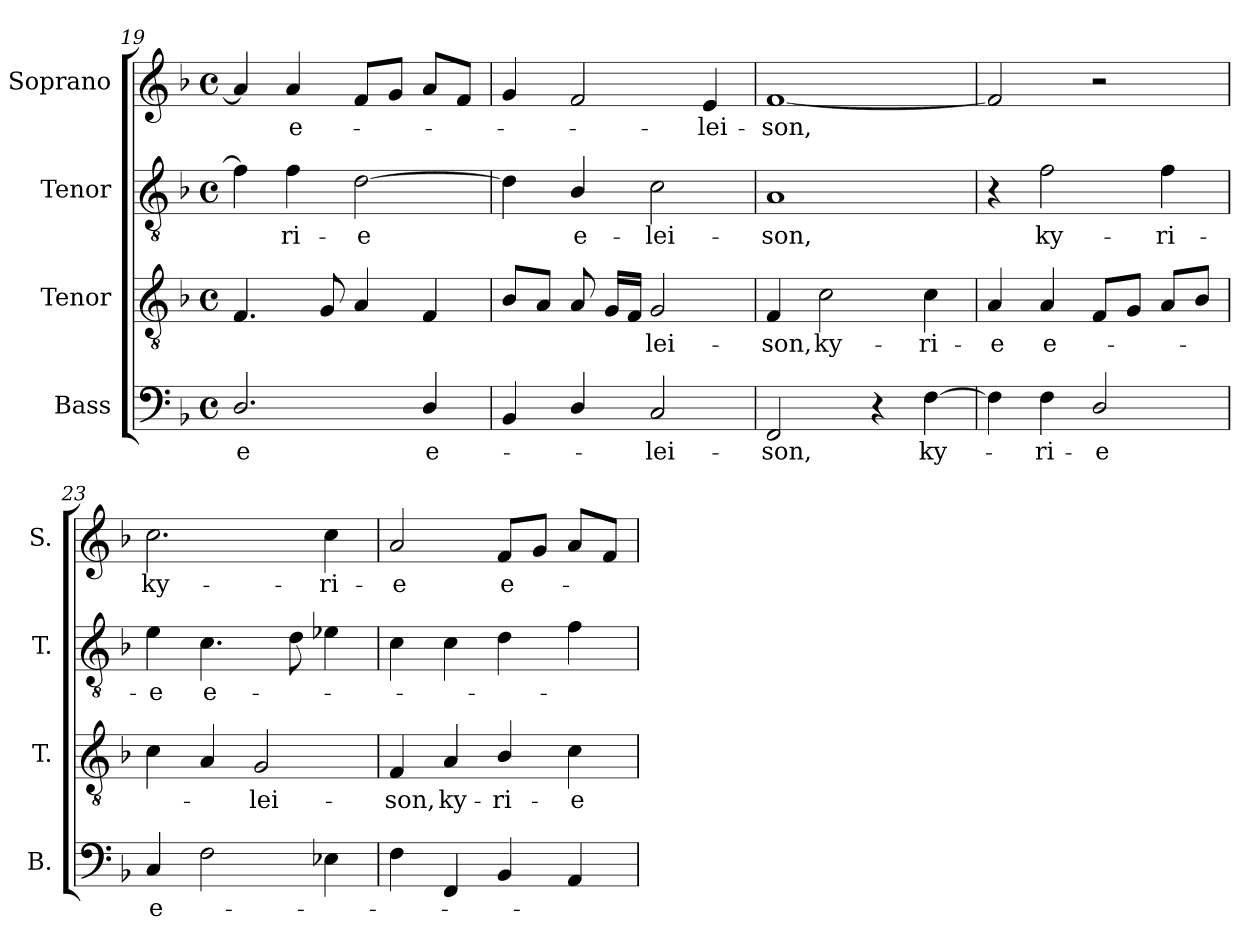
**kern	**text	**kern	**text	**kern	**text	**kern	**text
*part4	*part4	*part3	*part3	*part2	*part2	*part1	*part1
*staff4	*staff4	*staff3	*staff3	*staff2	*staff2	*staff1	*staff1
*I"Bass	*	*I"Tenor	*	*I"Tenor	*	*I"Soprano	*
*I'B.	*	*I'T.	*	*I'T.	*	*I'S.	*
*clefF4	*	*clefGv2	*	*clefGv2	*	*clefG2	*
*	*	*ITrd7c12	*	*ITrd7c12	*	*	*
*k[b-]	*	*k[b-]	*	*k[b-]	*	*k[b-]	*
*F:	*	*F:	*	*F:	*	*F:	*
*M4/4	*	*M4/4	*	*M4/4	*	*M4/4	*
*met(c)	*	*met(c)	*	*met(c)	*	*met(c)	*
=19	=19	=19	=19	=19	=19	=19	=19
!	!LO:LY:b:color=#000000	!	!	!	!	!	!
2.Di/	-e	4.FFi/	.	4Fi\]	.	4ai/]	.
!	!	!	!	!	!LO:LY:b:color=#000000	!	!
!	!	!	!	!	!	!	!LO:LY:b:color=#000000
.	.	.	.	4Fi\	-ri-	4ai/	e-
.	.	8GGi/	.	.	.	.	.
!	!	!	!	!	!LO:LY:b:color=#000000	!	!
.	.	4AAi/	.	[2Di\	-e	8fi/L	.
.	.	.	.	.	.	8gi/J	.
!	!LO:LY:b:color=#000000	!	!	!	!	!	!
4Di/	e-	4FFi/	.	.	.	8ai/L	.
.	.	.	.	.	.	8fi/J	.
=20	=20	=20	=20	=20	=20	=20	=20
4BB-i/	.	8BB-i/L	.	4Di\]	.	4gi/	.
.	.	8AAi/J	.	.	.	.	.
!	!	!	!	!	!LO:LY:b:color=#000000	!	!
4Di/	.	8AAi/	.	4BB-i/	e-	2fi/	.
.	.	16GGi/LL	.	.	.	.	.
.	.	16FFi/JJ	.	.	.	.	.
!	!LO:LY:b:color=#000000	!	!	!	!	!	!
!	!	!	!LO:LY:b:color=#000000	!	!	!	!
!	!	!	!	!	!LO:LY:b:color=#000000	!	!
2Ci/	-lei-	2GGi/	-lei-	2Ci\	-lei-	.	.
!	!	!	!	!	!	!	!LO:LY:b:color=#000000
.	.	.	.	.	.	4ei/	-lei-
!!LO:LB:g=z
=21	=21	=21	=21	=21	=21	=21	=21
!	!LO:LY:b:color=#000000	!	!	!	!	!	!
!	!	!	!LO:LY:b:color=#000000	!	!	!	!
!	!	!	!	!	!LO:LY:b:color=#000000	!	!
!	!	!	!	!	!	!	!LO:LY:b:color=#000000
2FFi/	-son,	4FFi/	-son,	1AAi	-son,	[1fi	-son,
!	!	!	!LO:LY:b:color=#000000	!	!	!	!
.	.	2Ci\	ky-	.	.	.	.
4r	.	.	.	.	.	.	.
!	!LO:LY:b:color=#000000	!	!	!	!	!	!
!	!	!	!LO:LY:b:color=#000000	!	!	!	!
[4Fi\	ky-	4Ci\	-ri-	.	.	.	.
=22	=22	=22	=22	=22	=22	=22	=22
!	!	!	!LO:LY:b:color=#000000	!	!	!	!
4Fi\]	.	4AAi/	-e	4r	.	2fi/]	.
!	!LO:LY:b:color=#000000	!	!	!	!	!	!
!	!	!	!LO:LY:b:color=#000000	!	!	!	!
!	!	!	!	!	!LO:LY:b:color=#000000	!	!
4Fi\	-ri-	4AAi/	e-	2Fi\	ky-	.	.
!	!LO:LY:b:color=#000000	!	!	!	!	!	!
2Di/	-e	8FFi/L	.	.	.	2r	.
.	.	8GGi/J	.	.	.	.	.
!	!	!	!	!	!LO:LY:b:color=#000000	!	!
.	.	8AAi/L	.	4Fi\	-ri-	.	.
.	.	8BB-i/J	.	.	.	.	.
=23	=23	=23	=23	=23	=23	=23	=23
!	!LO:LY:b:color=#000000	!	!	!	!	!	!
!	!	!	!	!	!LO:LY:b:color=#000000	!	!
!	!	!	!	!	!	!	!LO:LY:b:color=#000000
4Ci/	e-	4Ci\	.	4Ei\	-e	2.cci\	ky-
!	!	!	!	!	!LO:LY:b:color=#000000	!	!
2Fi\	.	4AAi/	.	4.Ci\	e-	.	.
!	!	!	!LO:LY:b:color=#000000	!	!	!	!
.	.	2GGi/	-lei-	.	.	.	.
.	.	.	.	8Di\	.	.	.
!	!	!	!	!	!	!	!LO:LY:b:color=#000000
4E-Xi\	.	.	.	4E-Xi\	.	4cci\	-ri-
=24	=24	=24	=24	=24	=24	=24	=24
!	!	!	!LO:LY:b:color=#000000	!	!	!	!
!	!	!	!	!	!	!	!LO:LY:b:color=#000000
4Fi\	.	4FFi/	-son,	4Ci\	.	2ai/	-e
!	!	!	!LO:LY:b:color=#000000	!	!	!	!
4FFi/	.	4AAi/	ky-	4Ci\	.	.	.
!	!	!	!LO:LY:b:color=#000000	!	!	!	!
!	!	!	!	!	!	!	!LO:LY:b:color=#000000
4BB-i/	.	4BB-i/	-ri-	4Di\	.	8fi/L	e-
.	.	.	.	.	.	8gi/J	.
!	!	!	!LO:LY:b:color=#000000	!	!	!	!
4AAi/	.	4Ci\	-e	4Fi\	.	8ai/L	.
.	.	.	.	.	.	8fi/J	.
=	=	=	=	=	=	=	=
*-	*-	*-	*-	*-	*-	*-	*-
